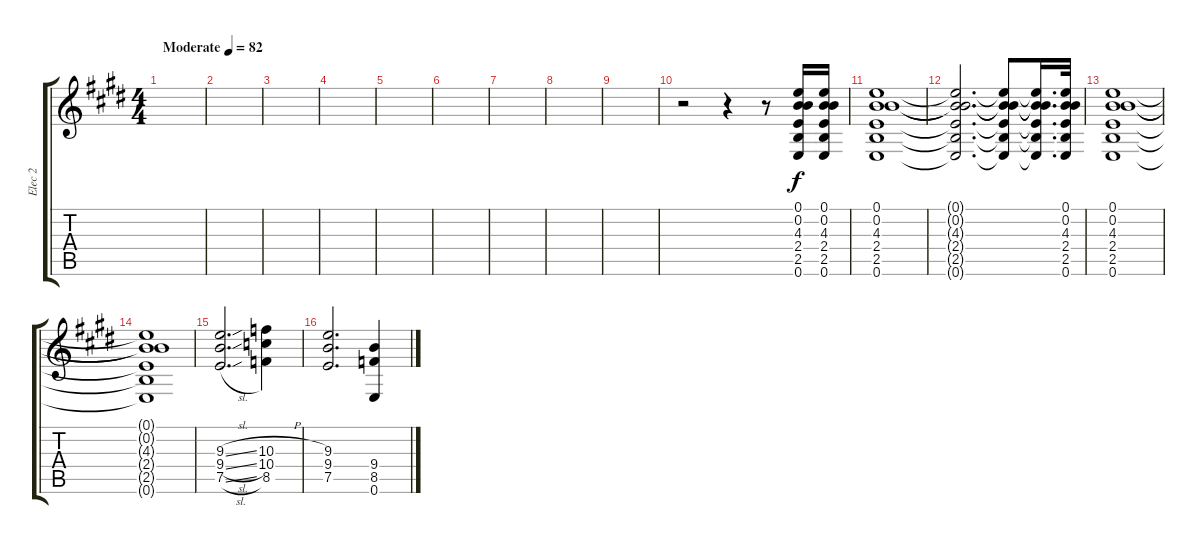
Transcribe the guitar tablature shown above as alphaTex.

\track ("Elec 2" "Elec 2") {instrument overdrivenguitar}
\staff {score tabs}
\tuning (E4 B3 G3 D3 A2 E2) {hide}
\ts (4 4)
\tempo (82 "Moderate")
\clef g2
\ks e
|
|
|
|
|
|
|
|
|
r.2 r.4 r.8 (0.1 0.2 4.3 2.4 2.5 0.6).16 (0.1 0.2 4.3 2.4 2.5 0.6).16 |
(0.1 0.2 4.3 2.4 2.5 0.6).1 |
(0.1{t} 0.2{t} 4.3{t} 2.4{t} 2.5{t} 0.6{t}).2{d} (0.1{t} 0.2{t} 4.3{t} 2.4{t} 2.5{t} 0.6{t}).8 (0.1{t} 0.2{t} 4.3{t} 2.4{t} 2.5{t} 0.6{t}).16{d} (0.1 0.2 4.3 2.4 2.5 0.6).32 |
(0.1 0.2 4.3 2.4 2.5 0.6).1 |
(0.1{t} 0.2{t} 4.3{t} 2.4{t} 2.5{t} 0.6{t}).1 |
(9.3{sl} 9.4{sl} 7.5{sl}).2{d} (10.3{h} 10.4 8.5).4 |
(9.3 9.4 7.5).2{d} (9.4 8.5 0.6).4
